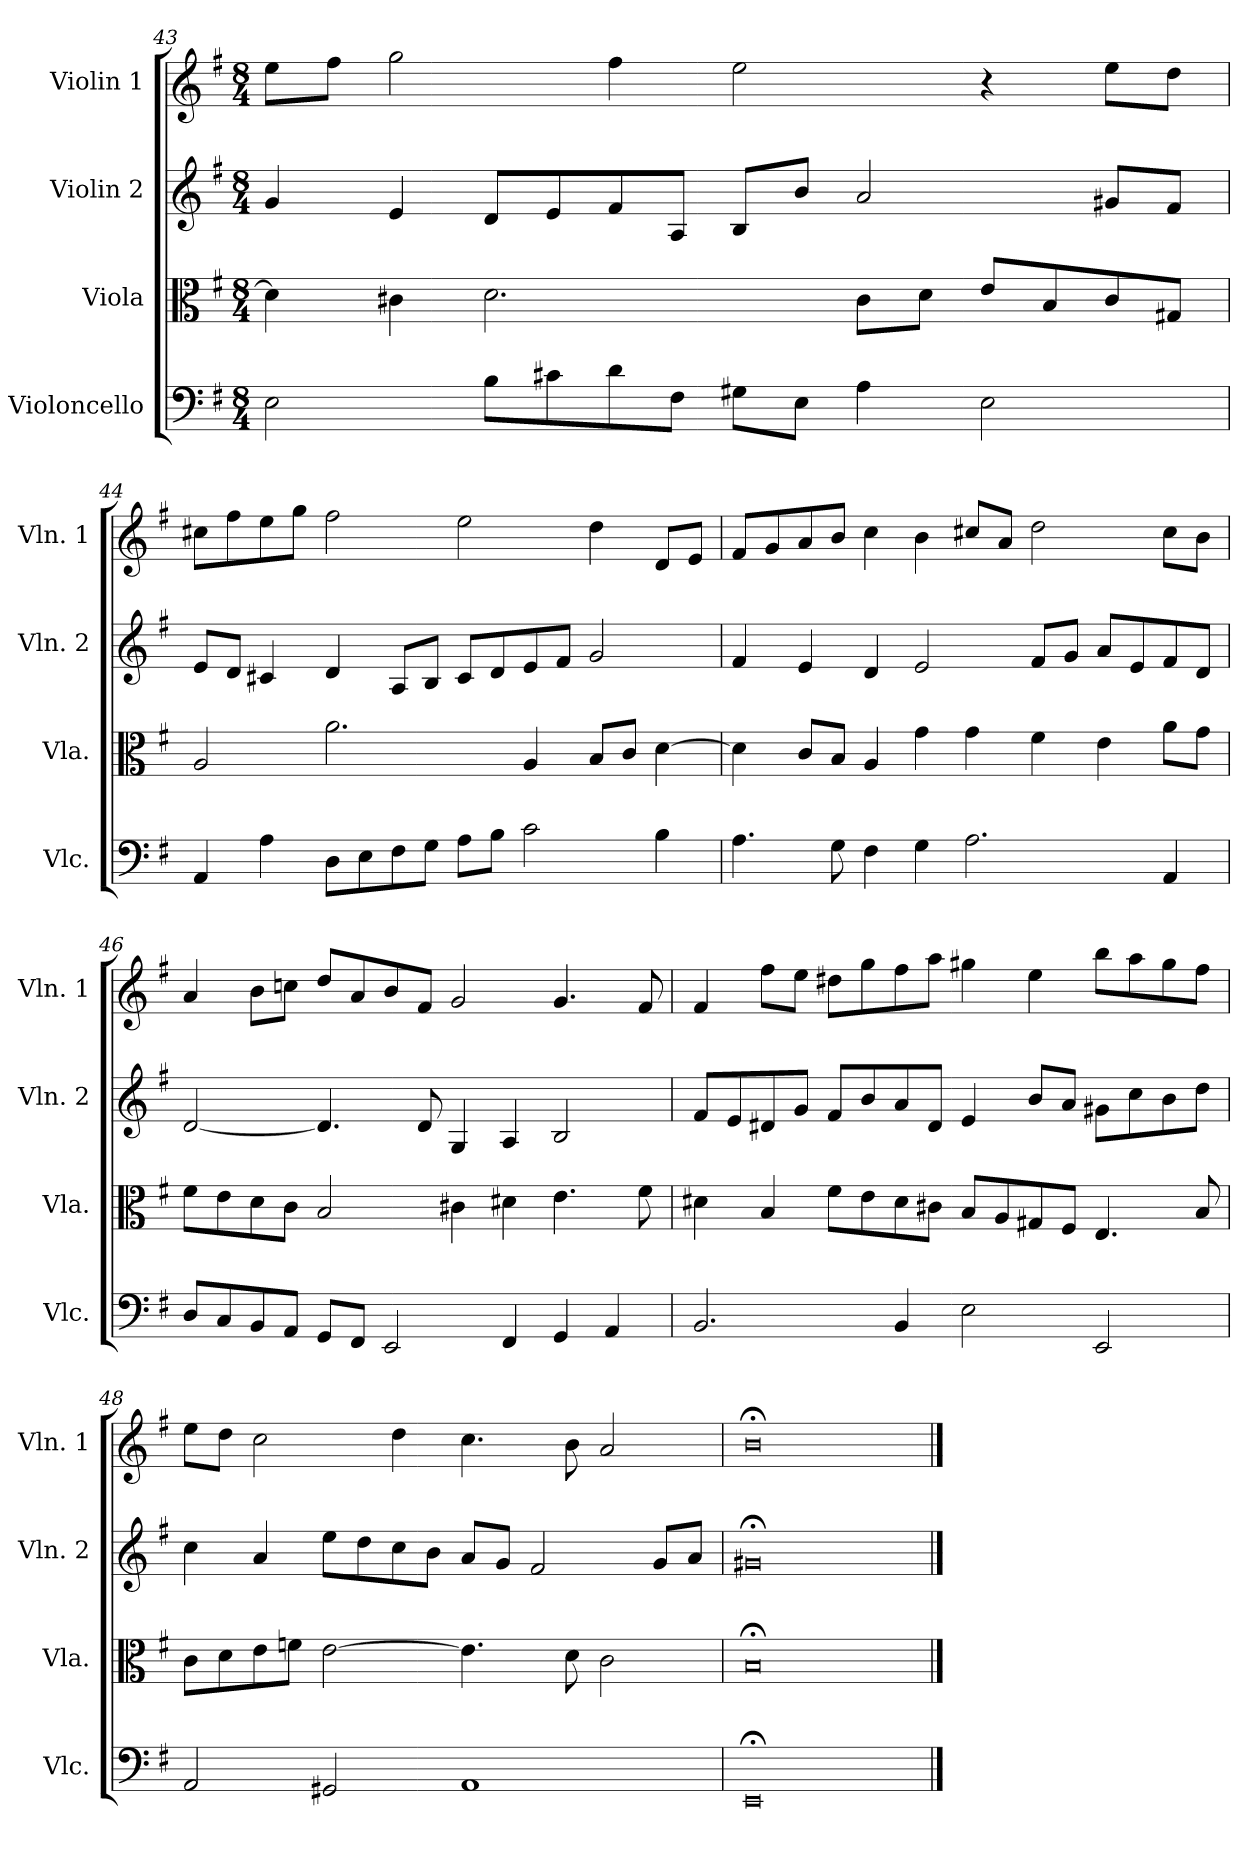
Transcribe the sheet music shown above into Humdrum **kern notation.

**kern	**kern	**kern	**kern
*part4	*part3	*part2	*part1
*staff4	*staff3	*staff2	*staff1
*I"Violoncello	*I"Viola	*I"Violin 2	*I"Violin 1
*I'Vlc.	*I'Vla.	*I'Vln. 2	*I'Vln. 1
*clefF4	*clefC3	*clefG2	*clefG2
*k[f#]	*k[f#]	*k[f#]	*k[f#]
*G:	*G:	*G:	*G:
*M8/4	*M8/4	*M8/4	*M8/4
=43	=43	=43	=43
2E\	4d\]	4g/	8ee\L
.	.	.	8ff#\J
.	4c#X\	4e/	2gg\
8B\L	2.d\	8d/L	.
8c#X\	.	8e/	.
8d\	.	8f#/	4ff#\
8F#\J	.	8A/J	.
8G#X\L	.	8B/L	2ee\
8E\J	.	8b/J	.
4A\	8c#\L	2a/	.
.	8d\J	.	.
2E\	8e/L	.	4r
.	8B/	.	.
.	8c#/	8g#X/L	8ee\L
.	8G#X/J	8f#/J	8dd\J
=44	=44	=44	=44
4AA/	2A/	8e/L	8cc#X\L
.	.	8d/J	8ff#\
4A\	.	4c#X/	8ee\
.	.	.	8gg\J
8D\L	2.a\	4d/	2ff#\
8E\	.	.	.
8F#\	.	8A/L	.
8G\J	.	8B/J	.
8A\L	.	8c#/L	2ee\
8B\J	.	8d/	.
2c\	4A/	8e/	.
.	.	8f#/J	.
.	8B/L	2g/	4dd\
.	8c/J	.	.
4B\	[4d\	.	8d/L
.	.	.	8e/J
!!LO:LB:g=z
=45	=45	=45	=45
4.A\	4d\]	4f#/	8f#/L
.	.	.	8g/
.	8c/L	4e/	8a/
8G\	8B/J	.	8b/J
4F#\	4A/	4d/	4cc\
4G\	4g\	2e/	4b\
2.A\	4g\	.	8cc#X/L
.	.	.	8a/J
.	4f#\	8f#/L	2dd\
.	.	8g/J	.
.	4e\	8a/L	.
.	.	8e/	.
4AA/	8a\L	8f#/	8cc#\L
.	8g\J	8d/J	8b\J
=46	=46	=46	=46
8D/L	8f#\L	[2d/	4a/
8C/	8e\	.	.
8BB/	8d\	.	8b\L
8AA/J	8c\J	.	8ccn\J
8GG/L	2B/	4.d/]	8dd/L
8FF#/J	.	.	8a/
2EE/	.	.	8b/
.	.	8d/	8f#/J
.	4c#X\	4G/	2g/
4FF#/	4d#X\	4A/	.
4GG/	4.e\	2B/	4.g/
4AA/	.	.	.
.	8f#\	.	8f#/
=47	=47	=47	=47
2.BB/	4d#X\	8f#/L	4f#/
.	.	8e/	.
.	4B/	8d#X/	8ff#\L
.	.	8g/J	8ee\J
.	8f#\L	8f#/L	8dd#X\L
.	8e\	8b/	8gg\
4BB/	8d#\	8a/	8ff#\
.	8c#X\J	8d#/J	8aa\J
2E\	8B/L	4e/	4gg#X\
.	8A/	.	.
.	8G#X/	8b/L	4ee\
.	8F#/J	8a/J	.
2EE/	4.E/	8g#X\L	8bb\L
.	.	8cc\	8aa\
.	.	8b\	8gg#\
.	8B/	8dd\J	8ff#\J
!!LO:LB:g=z
=48	=48	=48	=48
2AA/	8c\L	4cc\	8ee\L
.	8d\	.	8dd\J
.	8e\	4a/	2cc\
.	8fn\J	.	.
2GG#X/	[2e\	8ee\L	.
.	.	8dd\	.
.	.	8cc\	4dd\
.	.	8b\J	.
1AA	4.e\]	8a/L	4.cc\
.	.	8g/J	.
.	.	2f#/	.
.	8d\	.	8b\
.	2c\	.	2a/
.	.	8g/L	.
.	.	8a/J	.
=49	=49	=49	=49
0EE;<	0B;<	0g#X;<	0b;<
==	==	==	==
*-	*-	*-	*-
